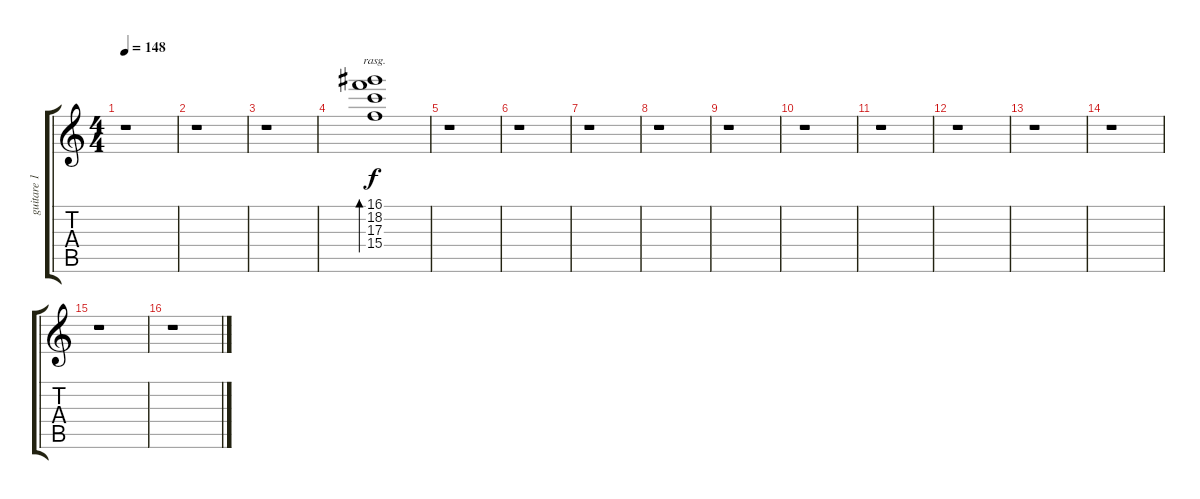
\track ("guitare 1" "guitare 1") {instrument electricguitarclean}
\staff {score tabs}
\tuning (E4 B3 G3 D3 A2 E2) {hide}
\ts (4 4)
\tempo 148
\clef g2
\ks c
r.1{dy f} |
r.1 |
r.1 |
(16.1 18.2 17.3 15.4).1{bd 480 rasg ii} |
r.1 |
r.1 |
r.1 |
r.1 |
r.1 |
r.1 |
r.1 |
r.1 |
r.1 |
r.1 |
r.1 |
r.1
